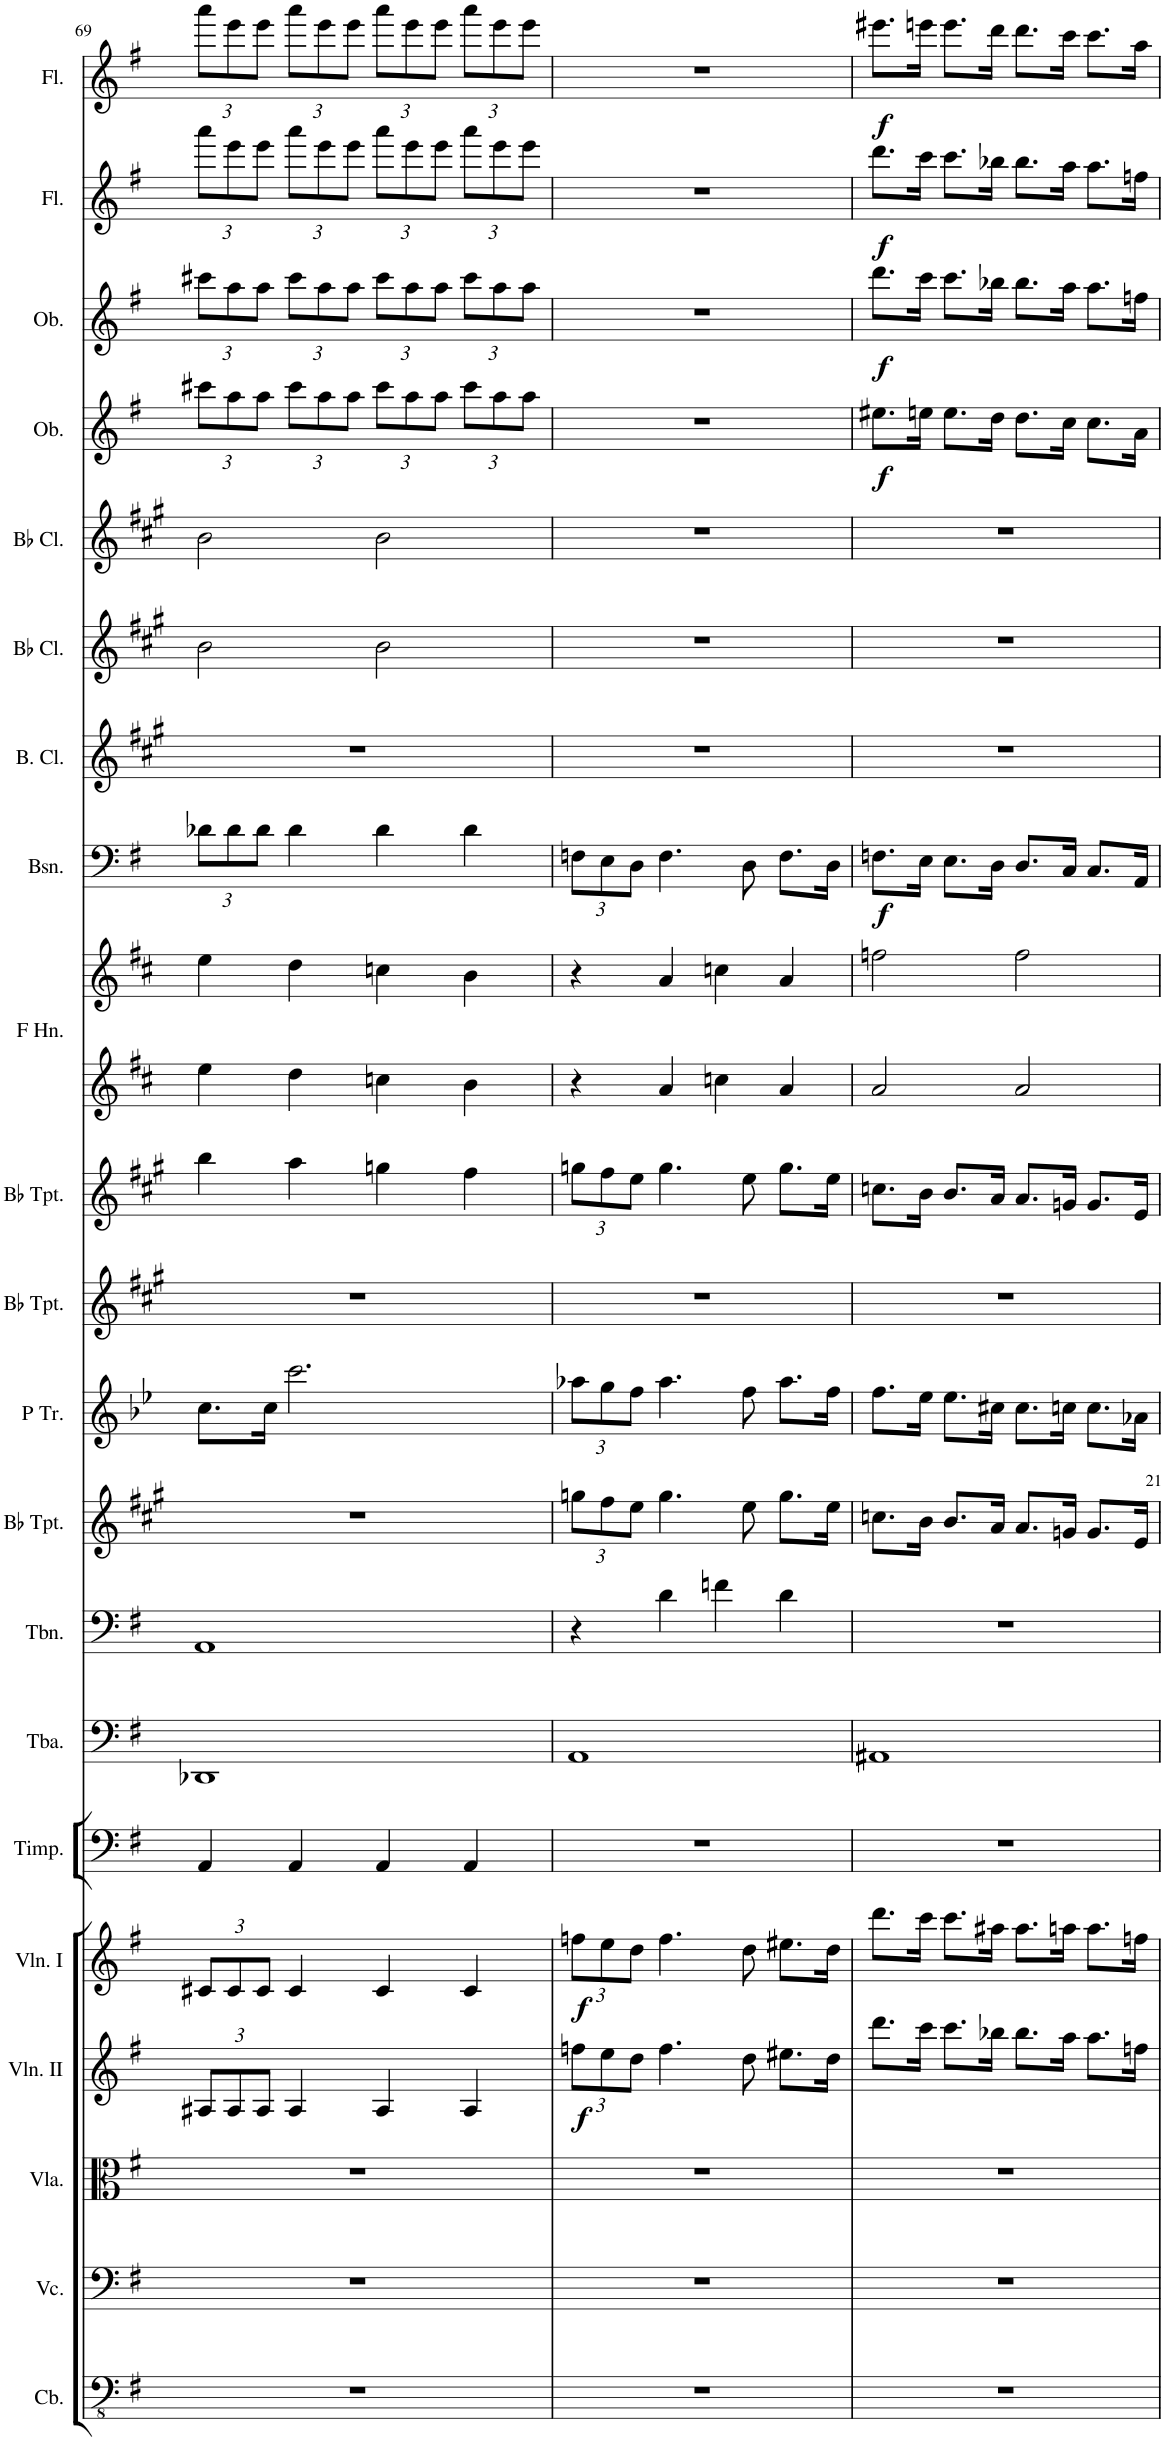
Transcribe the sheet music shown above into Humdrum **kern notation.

**kern	**kern	**kern	**kern	**dynam	**kern	**dynam	**kern	**kern	**kern	**kern	**kern	**kern	**kern	**kern	**kern	**kern	**dynam	**kern	**kern	**kern	**kern	**dynam	**kern	**dynam	**kern	**dynam	**kern	**dynam
*part21	*part20	*part19	*part18	*part18	*part17	*part17	*part16	*part15	*part14	*part13	*part12	*part11	*part10	*part9	*part9	*part8	*part8	*part7	*part6	*part5	*part4	*part4	*part3	*part3	*part2	*part2	*part1	*part1
*staff22	*staff21	*staff20	*staff19	*staff19	*staff18	*staff18	*staff17	*staff16	*staff15	*staff14	*staff13	*staff12	*staff11	*staff10	*staff9	*staff8	*staff8	*staff7	*staff6	*staff5	*staff4	*staff4	*staff3	*staff3	*staff2	*staff2	*staff1	*staff1
*I"Contrabasses	*I"Violoncellos	*I"Violas	*I"Violins II	*	*I"Violins I	*	*I"Timpani	*I"Tuba	*I"Trombone	*I"Trumpet 2	*I"Piccolo Trumpet	*I"Bb Trumpet	*I"Trumpet 1	*I"Horns in F	*	*I"Bassoons	*	*I"Bass Clarinet	*I"Clarinet 2	*I"Clarinet 1	*I"Oboe 2	*	*I"Oboe 1	*	*I"Flute 2	*	*I"Flute 1	*
*I'Cb.	*I'Vc.	*I'Vla.	*I'Vln. II	*	*I'Vln. I	*	*I'Timp.	*I'Tba.	*I'Tbn.	*	*I'P Tr.	*I'Bb Tpt.	*	*	*	*I'Bsn.	*	*I'B. Cl.	*	*	*I'Ob.	*	*I'Ob.	*	*I'Fl.	*	*I'Fl.	*
!!LO:PB:g=z
*clefFv4	*clefF4	*clefC3	*clefG2	*	*clefG2	*	*clefF4	*clefF4	*clefF4	*clefG2	*clefG2	*clefG2	*clefG2	*clefG2	*clefG2	*clefF4	*	*clefG2	*clefG2	*clefG2	*clefG2	*	*clefG2	*	*clefG2	*	*clefG2	*
*Trd7c12	*	*	*	*	*	*	*	*	*	*Trd1c2	*Trd2c3	*Trd1c2	*Trd1c2	*Trd4c7	*Trd4c7	*	*	*Trd8c14	*Trd1c2	*Trd1c2	*	*	*	*	*	*	*	*
*k[f#]	*k[f#]	*k[f#]	*k[f#]	*	*k[f#]	*	*k[f#]	*k[f#]	*k[f#]	*k[f#c#g#]	*k[b-e-]	*k[f#c#g#]	*k[f#c#g#]	*k[f#c#]	*k[f#c#]	*k[f#]	*	*k[f#c#g#]	*k[f#c#g#]	*k[f#c#g#]	*k[f#]	*	*k[f#]	*	*k[f#]	*	*k[f#]	*
*M4/4	*M4/4	*M4/4	*M4/4	*	*M4/4	*	*M4/4	*M4/4	*M4/4	*M4/4	*M4/4	*M4/4	*M4/4	*M4/4	*M4/4	*M4/4	*	*M4/4	*M4/4	*M4/4	*M4/4	*	*M4/4	*	*M4/4	*	*M4/4	*
*	*	*	*Xbrackettup	*	*Xbrackettup	*	*	*	*	*	*	*	*	*	*	*Xbrackettup	*	*	*	*	*Xbrackettup	*	*Xbrackettup	*	*Xbrackettup	*	*Xbrackettup	*
=69	=69	=69	=69	=69	=69	=69	=69	=69	=69	=69	=69	=69	=69	=69	=69	=69	=69	=69	=69	=69	=69	=69	=69	=69	=69	=69	=69	=69
1r	1r	1r	12A#X/L	.	12c#X/L	.	4AA/	1DD-X	1AA	1r	8.cc\L	1r	4bb\	4ee\	4ee\	12d-X\L	.	1r	2b\	2b\	12ccc#X\L	.	12ccc#X\L	.	12aaa\L	.	12aaa\L	.
.	.	.	12A#/	.	12c#/	.	.	.	.	.	.	.	.	.	.	12d-\	.	.	.	.	12aa\	.	12aa\	.	12eee\	.	12eee\	.
.	.	.	12A#/J	.	12c#/J	.	.	.	.	.	.	.	.	.	.	12d-\J	.	.	.	.	12aa\J	.	12aa\J	.	12eee\J	.	12eee\J	.
.	.	.	.	.	.	.	.	.	.	.	16cc\Jk	.	.	.	.	.	.	.	.	.	.	.	.	.	.	.	.	.
.	.	.	4A#/	.	4c#/	.	4AA/	.	.	.	2.ccc\	.	4aa\	4dd\	4dd\	4d-\	.	.	.	.	12ccc#\L	.	12ccc#\L	.	12aaa\L	.	12aaa\L	.
.	.	.	.	.	.	.	.	.	.	.	.	.	.	.	.	.	.	.	.	.	12aa\	.	12aa\	.	12eee\	.	12eee\	.
.	.	.	.	.	.	.	.	.	.	.	.	.	.	.	.	.	.	.	.	.	12aa\J	.	12aa\J	.	12eee\J	.	12eee\J	.
.	.	.	4A#/	.	4c#/	.	4AA/	.	.	.	.	.	4ggn\	4ccn\	4ccn\	4d-\	.	.	2b\	2b\	12ccc#\L	.	12ccc#\L	.	12aaa\L	.	12aaa\L	.
.	.	.	.	.	.	.	.	.	.	.	.	.	.	.	.	.	.	.	.	.	12aa\	.	12aa\	.	12eee\	.	12eee\	.
.	.	.	.	.	.	.	.	.	.	.	.	.	.	.	.	.	.	.	.	.	12aa\J	.	12aa\J	.	12eee\J	.	12eee\J	.
.	.	.	4A#/	.	4c#/	.	4AA/	.	.	.	.	.	4ff#\	4b\	4b\	4d-\	.	.	.	.	12ccc#\L	.	12ccc#\L	.	12aaa\L	.	12aaa\L	.
.	.	.	.	.	.	.	.	.	.	.	.	.	.	.	.	.	.	.	.	.	12aa\	.	12aa\	.	12eee\	.	12eee\	.
.	.	.	.	.	.	.	.	.	.	.	.	.	.	.	.	.	.	.	.	.	12aa\J	.	12aa\J	.	12eee\J	.	12eee\J	.
=70	=70	=70	=70	=70	=70	=70	=70	=70	=70	=70	=70	=70	=70	=70	=70	=70	=70	=70	=70	=70	=70	=70	=70	=70	=70	=70	=70	=70
*	*	*	*	*	*	*	*	*	*	*Xbrackettup	*Xbrackettup	*	*Xbrackettup	*	*	*	*	*	*	*	*	*	*	*	*	*	*	*
!	!	!	!	!LO:DY:b	!	!LO:DY:b	!	!	!	!	!	!	!	!	!	!	!	!	!	!	!	!	!	!	!	!	!	!
1r	1r	1r	12ffn\L	f	12ffn\L	f	1r	1AA	4r	12ggn\L	12aa-X\L	1r	12ggn\L	4r	4r	12Fn\L	.	1r	1r	1r	1r	.	1r	.	1r	.	1r	.
.	.	.	12ee\	.	12ee\	.	.	.	.	12ff#\	12gg\	.	12ff#\	.	.	12E\	.	.	.	.	.	.	.	.	.	.	.	.
.	.	.	12dd\J	.	12dd\J	.	.	.	.	12ee\J	12ff\J	.	12ee\J	.	.	12D\J	.	.	.	.	.	.	.	.	.	.	.	.
.	.	.	4.ff\	.	4.ff\	.	.	.	4d\	4.gg\	4.aa-\	.	4.gg\	4a/	4a/	4.F\	.	.	.	.	.	.	.	.	.	.	.	.
.	.	.	.	.	.	.	.	.	4fn\	.	.	.	.	4ccn\	4ccn\	.	.	.	.	.	.	.	.	.	.	.	.	.
.	.	.	8dd\	.	8dd\	.	.	.	.	8ee\	8ff\	.	8ee\	.	.	8D\	.	.	.	.	.	.	.	.	.	.	.	.
.	.	.	8.ee#X\L	.	8.ee#X\L	.	.	.	4d\	8.gg\L	8.aa-\L	.	8.gg\L	4a/	4a/	8.F\L	.	.	.	.	.	.	.	.	.	.	.	.
.	.	.	16dd\Jk	.	16dd\Jk	.	.	.	.	16ee\Jk	16ff\Jk	.	16ee\Jk	.	.	16D\Jk	.	.	.	.	.	.	.	.	.	.	.	.
=71	=71	=71	=71	=71	=71	=71	=71	=71	=71	=71	=71	=71	=71	=71	=71	=71	=71	=71	=71	=71	=71	=71	=71	=71	=71	=71	=71	=71
!	!	!	!	!	!	!	!	!	!	!	!	!	!	!	!	!	!LO:DY:b	!	!	!	!	!LO:DY:b	!	!LO:DY:b	!	!LO:DY:b	!	!LO:DY:b
1r	1r	1r	8.ddd\L	.	8.ddd\L	.	1r	1AA#X	1r	8.ccn\L	8.ff\L	1r	8.ccn\L	2a/	2ffn\	8.Fn\L	f	1r	1r	1r	8.ee#X\L	f	8.ddd\L	f	8.ddd\L	f	8.eee#X\L	f
.	.	.	16ccc\Jk	.	16ccc\Jk	.	.	.	.	16b\Jk	16ee-\Jk	.	16b\Jk	.	.	16E\Jk	.	.	.	.	16een\Jk	.	16ccc\Jk	.	16ccc\Jk	.	16eeen\Jk	.
.	.	.	8.ccc\L	.	8.ccc\L	.	.	.	.	8.b/L	8.ee-\L	.	8.b/L	.	.	8.E\L	.	.	.	.	8.ee\L	.	8.ccc\L	.	8.ccc\L	.	8.eee\L	.
.	.	.	16bb-X\Jk	.	16aa#X\Jk	.	.	.	.	16a/Jk	16cc#X\Jk	.	16a/Jk	.	.	16D\Jk	.	.	.	.	16dd\Jk	.	16bb-X\Jk	.	16bb-X\Jk	.	16ddd\Jk	.
.	.	.	8.bb-\L	.	8.aa#\L	.	.	.	.	8.a/L	8.cc#\L	.	8.a/L	2a/	2ff\	8.D/L	.	.	.	.	8.dd\L	.	8.bb-\L	.	8.bb-\L	.	8.ddd\L	.
.	.	.	16aa\Jk	.	16aan\Jk	.	.	.	.	16gn/Jk	16ccn\Jk	.	16gn/Jk	.	.	16C/Jk	.	.	.	.	16cc\Jk	.	16aa\Jk	.	16aa\Jk	.	16ccc\Jk	.
.	.	.	8.aa\L	.	8.aa\L	.	.	.	.	8.g/L	8.cc\L	.	8.g/L	.	.	8.C/L	.	.	.	.	8.cc\L	.	8.aa\L	.	8.aa\L	.	8.ccc\L	.
.	.	.	16ffn\Jk	.	16ffn\Jk	.	.	.	.	16e/Jk	16a-X\Jk	.	16e/Jk	.	.	16AA/Jk	.	.	.	.	16a\Jk	.	16ffn\Jk	.	16ffn\Jk	.	16aa\Jk	.
=	=	=	=	=	=	=	=	=	=	=	=	=	=	=	=	=	=	=	=	=	=	=	=	=	=	=	=	=
*-	*-	*-	*-	*-	*-	*-	*-	*-	*-	*-	*-	*-	*-	*-	*-	*-	*-	*-	*-	*-	*-	*-	*-	*-	*-	*-	*-	*-
